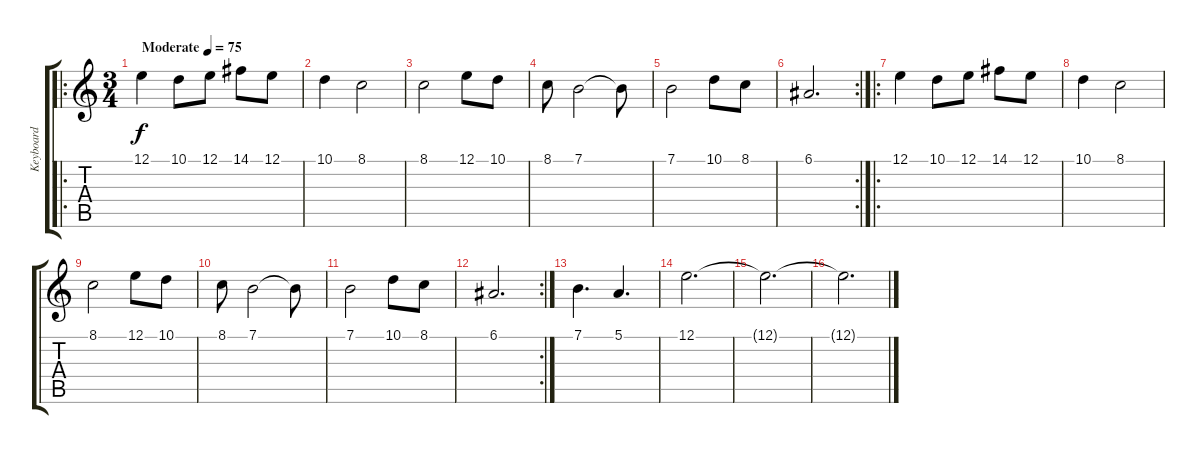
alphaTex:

\track ("Keyboard" "Keyboard") {instrument lead1square}
\staff {score tabs}
\tuning (E4 B3 G3 D3 A2 E2) {hide}
\ro
\ts (3 4)
\tempo (75 "Moderate")
\clef g2
\ks c
12.1.4{dy f instrument lead1square} 10.1.8 12.1.8 14.1.8 12.1.8 |
10.1.4 8.1.2 |
8.1.2 12.1.8 10.1.8 |
8.1.8 7.1.2 7.1{t}.8 |
7.1.2 10.1.8 8.1.8 |
\rc 2
6.1.2{d} |
\ro
12.1.4 10.1.8 12.1.8 14.1.8 12.1.8 |
10.1.4 8.1.2 |
8.1.2 12.1.8 10.1.8 |
8.1.8 7.1.2 7.1{t}.8 |
7.1.2 10.1.8 8.1.8 |
\rc 2
6.1.2{d} |
7.1.4{d} 5.1.4{d} |
12.1.2{d} |
12.1{t}.2{d} |
12.1{t}.2{d}
